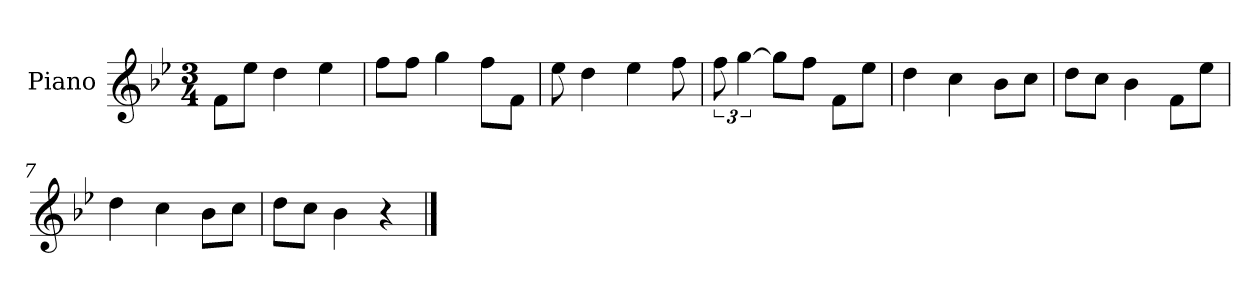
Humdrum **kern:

**kern
*part1
*staff1
*I"Piano
*I'P-no
*clefG2
*k[b-e-]
*M3/4
*MM179
=1
8f\L
8ee-\J
4dd\
4ee-\
=2
8ff\L
8ff\J
4gg\
8ff\L
8f\J
=3
8ee-\
4dd\
4ee-\
8ff\
=4
12ff\
[6gg\
8gg\L]
8ff\J
8f\L
8ee-\J
=5
4dd\
4cc\
8b-\L
8cc\J
=6
8dd\L
8cc\J
4b-\
8f\L
8ee-\J
=7
4dd\
4cc\
8b-\L
8cc\J
=8
8dd\L
8cc\J
4b-\
4r
==
*-
